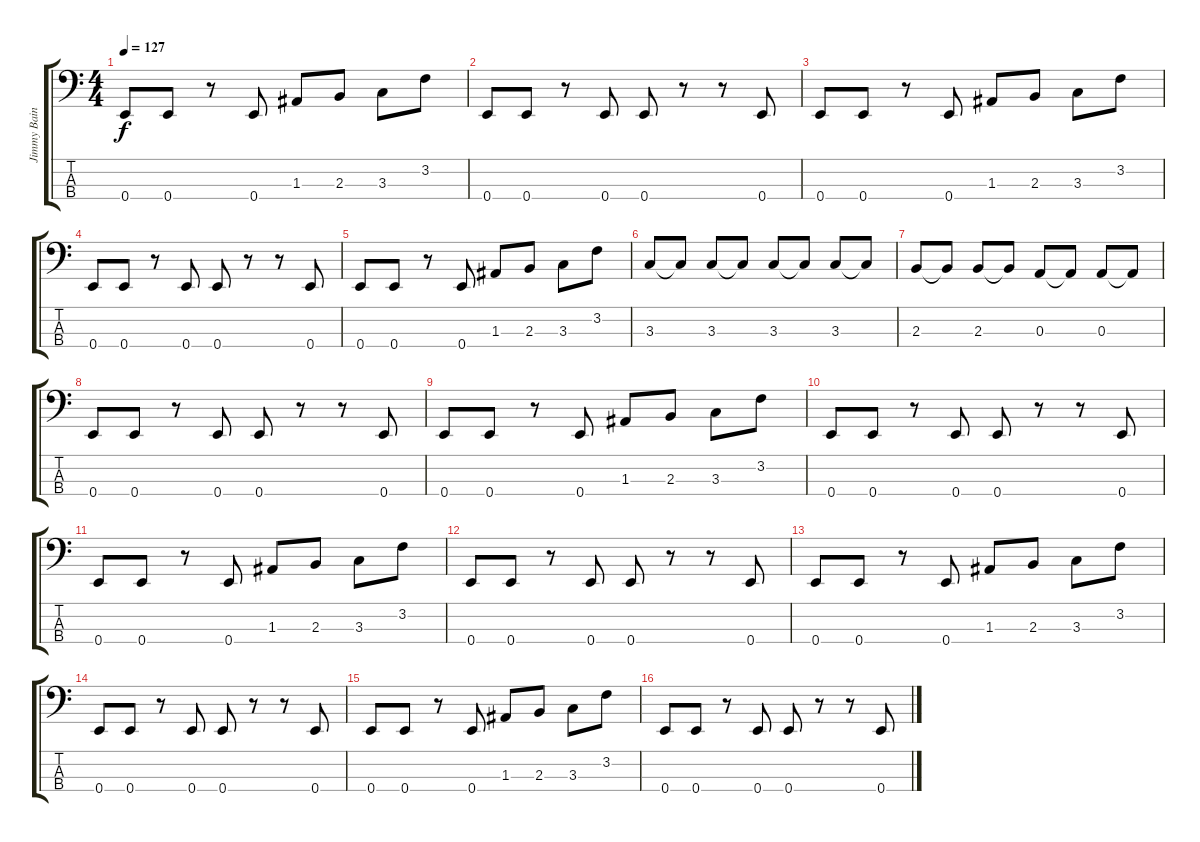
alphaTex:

\track ("Jimmy Bain" "Jimmy Bain") {instrument electricbasspick}
\staff {score tabs}
\tuning (G2 D2 A1 E1) {hide}
\ts (4 4)
\tempo 127
\clef f4
\ks c
0.4.8{dy f} 0.4.8 r.8 0.4.8 1.3.8 2.3.8 3.3.8 3.2.8 |
0.4.8 0.4.8 r.8 0.4.8 0.4.8 r.8 r.8 0.4.8 |
0.4.8 0.4.8 r.8 0.4.8 1.3.8 2.3.8 3.3.8 3.2.8 |
0.4.8 0.4.8 r.8 0.4.8 0.4.8 r.8 r.8 0.4.8 |
0.4.8 0.4.8 r.8 0.4.8 1.3.8 2.3.8 3.3.8 3.2.8 |
3.3.8 3.3{t}.8 3.3.8 3.3{t}.8 3.3.8 3.3{t}.8 3.3.8 3.3{t}.8 |
2.3.8 2.3{t}.8 2.3.8 2.3{t}.8 0.3.8 0.3{t}.8 0.3.8 0.3{t}.8 |
0.4.8 0.4.8 r.8 0.4.8 0.4.8 r.8 r.8 0.4.8 |
0.4.8 0.4.8 r.8 0.4.8 1.3.8 2.3.8 3.3.8 3.2.8 |
0.4.8 0.4.8 r.8 0.4.8 0.4.8 r.8 r.8 0.4.8 |
0.4.8 0.4.8 r.8 0.4.8 1.3.8 2.3.8 3.3.8 3.2.8 |
0.4.8 0.4.8 r.8 0.4.8 0.4.8 r.8 r.8 0.4.8 |
0.4.8 0.4.8 r.8 0.4.8 1.3.8 2.3.8 3.3.8 3.2.8 |
0.4.8 0.4.8 r.8 0.4.8 0.4.8 r.8 r.8 0.4.8 |
0.4.8 0.4.8 r.8 0.4.8 1.3.8 2.3.8 3.3.8 3.2.8 |
0.4.8 0.4.8 r.8 0.4.8 0.4.8 r.8 r.8 0.4.8
